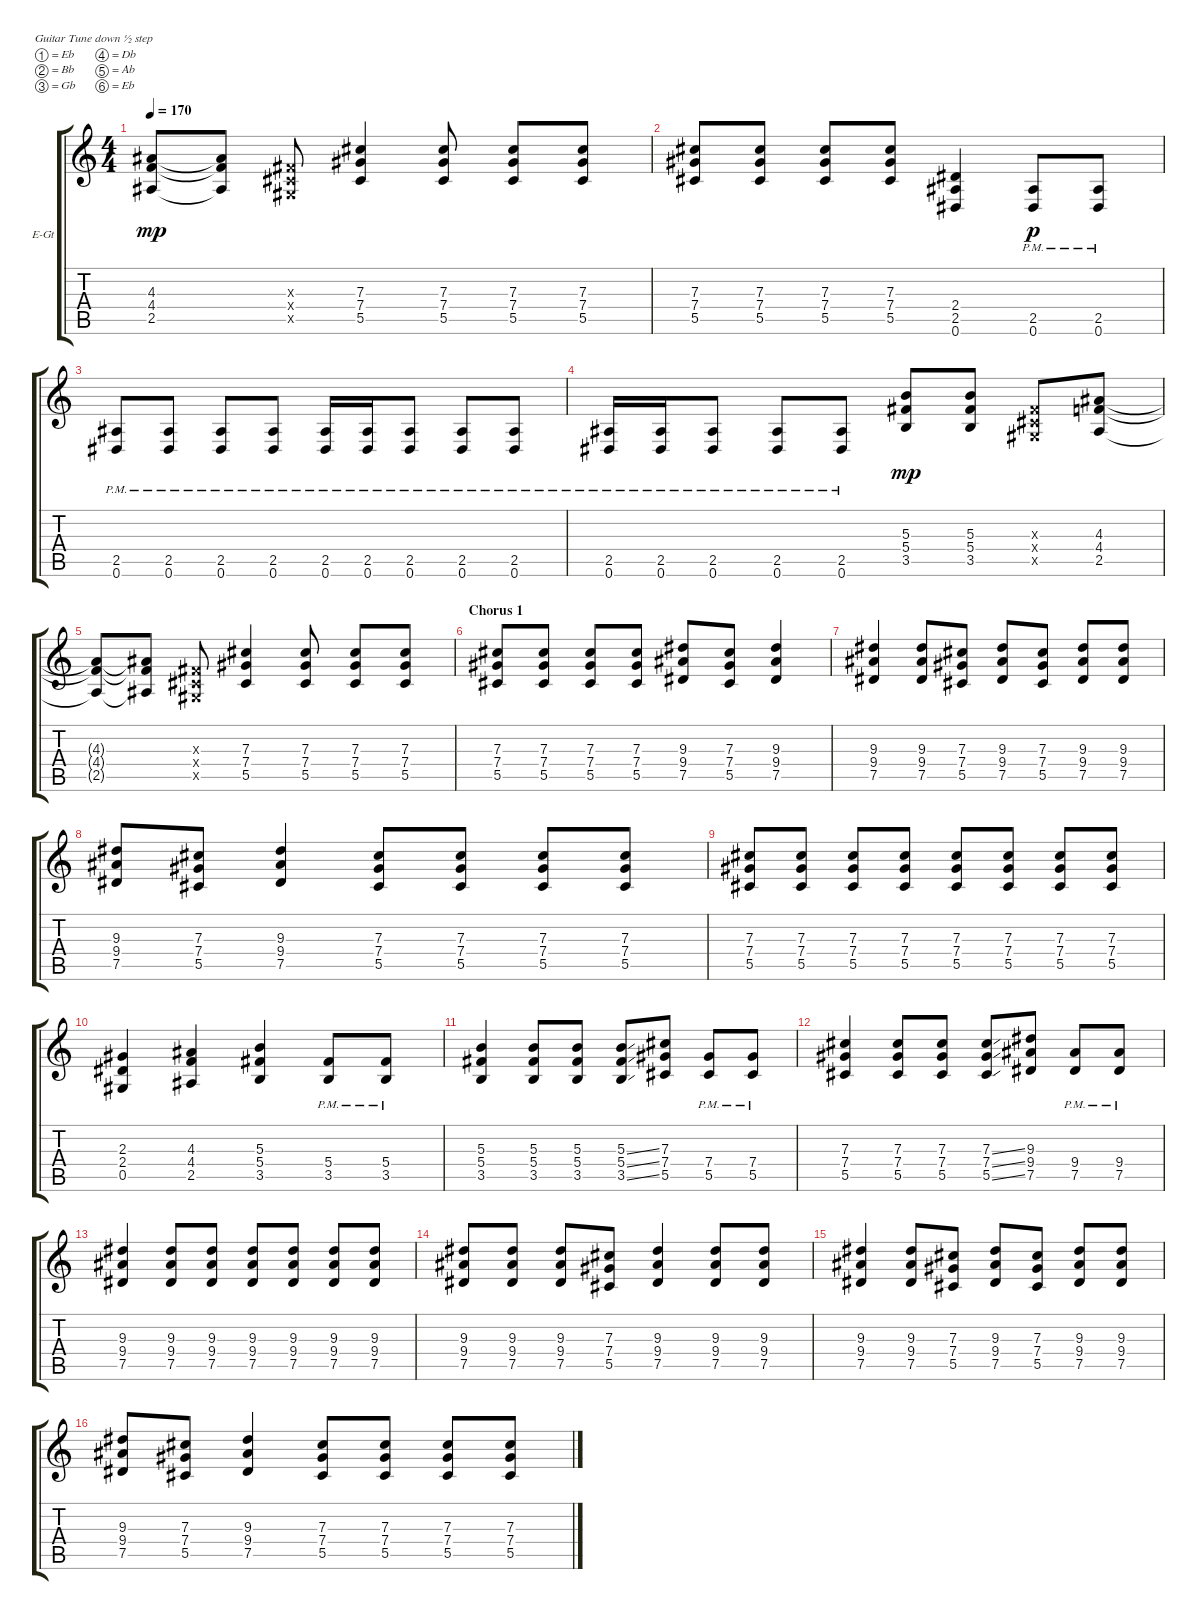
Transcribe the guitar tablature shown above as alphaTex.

\defaultSystemsLayout 4
\bracketExtendMode groupsimilarinstruments
\firstSystemTrackNameOrientation horizontal
\otherSystemsTrackNameOrientation horizontal
\track ("Headmaster - Rhythm" "E-Gt") {instrument distortionguitar}
\staff {score tabs}
\tuning (Eb4 Bb3 Gb3 Db3 Ab2 Eb2)
\ts (4 4)
\tempo 170
\clef g2
\ks c
(2.5{t} 4.4{t} 4.3{t}).8{dy mp} (2.5{t} 4.4{t} 4.3{t}).8 (0.3{x} 0.4{x} 0.5{x}).8 (7.3 7.4 5.5).4 (7.3 7.4 5.5).8 (7.3 7.4 5.5).8 (7.3 7.4 5.5).8 |
(7.3 7.4 5.5).8 (7.3 7.4 5.5).8 (7.3 7.4 5.5).8 (7.3 7.4 5.5).8 (2.4 2.5 0.6).4 (0.6{pm} 2.5{pm}).8{dy p} (0.6{pm} 2.5{pm}).8 |
(0.6{pm} 2.5{pm}).8 (0.6{pm} 2.5{pm}).8 (0.6{pm} 2.5{pm}).8 (0.6{pm} 2.5{pm}).8 (0.6{pm} 2.5{pm}).16 (0.6{pm} 2.5{pm}).16 (0.6{pm} 2.5{pm}).8 (0.6{pm} 2.5{pm}).8 (0.6{pm} 2.5{pm}).8 |
(0.6{pm} 2.5{pm}).16 (0.6{pm} 2.5{pm}).16 (0.6{pm} 2.5{pm}).8 (2.5{pm} 0.6{pm}).8 (2.5{pm} 0.6{pm}).8 (5.3 5.4 3.5).8{dy mp} (5.3 5.4 3.5).8 (0.5{x} 0.4{x} 0.3{x}).8 (4.3 4.4 2.5).8 |
(2.5{t} 4.4{t} 4.3{t}).8 (2.5{t} 4.4{t} 4.3{t}).8 (0.3{x} 0.4{x} 0.5{x}).8 (7.3 7.4 5.5).4 (7.3 7.4 5.5).8 (7.3 7.4 5.5).8 (7.3 7.4 5.5).8 |
\section ("" "Chorus 1")
(7.3 7.4 5.5).8 (7.3 7.4 5.5).8 (7.3 7.4 5.5).8 (7.3 7.4 5.5).8 (9.3 9.4 7.5).8 (7.3 7.4 5.5).8 (9.3 9.4 7.5).4 |
(9.3 9.4 7.5).4 (9.3 9.4 7.5).8 (7.3 7.4 5.5).8 (9.3 9.4 7.5).8 (7.3 7.4 5.5).8 (9.3 9.4 7.5).8 (9.3 9.4 7.5).8 |
(9.3 9.4 7.5).8 (7.3 7.4 5.5).8 (9.3 9.4 7.5).4 (7.3 7.4 5.5).8 (7.3 7.4 5.5).8 (7.3 7.4 5.5).8 (7.3 7.4 5.5).8 |
(7.3 7.4 5.5).8 (7.3 7.4 5.5).8 (7.3 7.4 5.5).8 (7.3 7.4 5.5).8 (7.3 7.4 5.5).8 (7.3 7.4 5.5).8 (7.3 7.4 5.5).8 (7.3 7.4 5.5).8 |
(2.3 2.4 0.5).4 (4.3 4.4 2.5).4 (5.3 5.4 3.5).4 (5.4{pm} 3.5{pm}).8 (5.4{pm} 3.5{pm}).8 |
(5.3 5.4 3.5).4 (5.3 5.4 3.5).8 (5.3 5.4 3.5).8 (5.3{ss} 5.4{ss} 3.5{ss}).8 (7.3 7.4 5.5).8 (7.4{pm} 5.5{pm}).8 (7.4{pm} 5.5{pm}).8 |
(7.3 7.4 5.5).4 (7.3 7.4 5.5).8 (7.3 7.4 5.5).8 (7.3{ss} 7.4{ss} 5.5{ss}).8 (9.3 9.4 7.5).8 (9.4{pm} 7.5{pm}).8 (9.4{pm} 7.5{pm}).8 |
(9.3 9.4 7.5).4 (9.3 9.4 7.5).8 (9.3 9.4 7.5).8 (9.3 9.4 7.5).8 (9.3 9.4 7.5).8 (9.3 9.4 7.5).8 (9.3 9.4 7.5).8 |
(9.3 9.4 7.5).8 (9.3 9.4 7.5).8 (9.3 9.4 7.5).8 (7.3 7.4 5.5).8 (9.3 9.4 7.5).4 (9.3 9.4 7.5).8 (9.3 9.4 7.5).8 |
(9.3 9.4 7.5).4 (9.3 9.4 7.5).8 (7.3 7.4 5.5).8 (9.3 9.4 7.5).8 (7.3 7.4 5.5).8 (9.3 9.4 7.5).8 (9.3 9.4 7.5).8 |
(9.3 9.4 7.5).8 (7.3 7.4 5.5).8 (9.3 9.4 7.5).4 (7.3 7.4 5.5).8 (7.3 7.4 5.5).8 (7.3 7.4 5.5).8 (7.3 7.4 5.5).8
